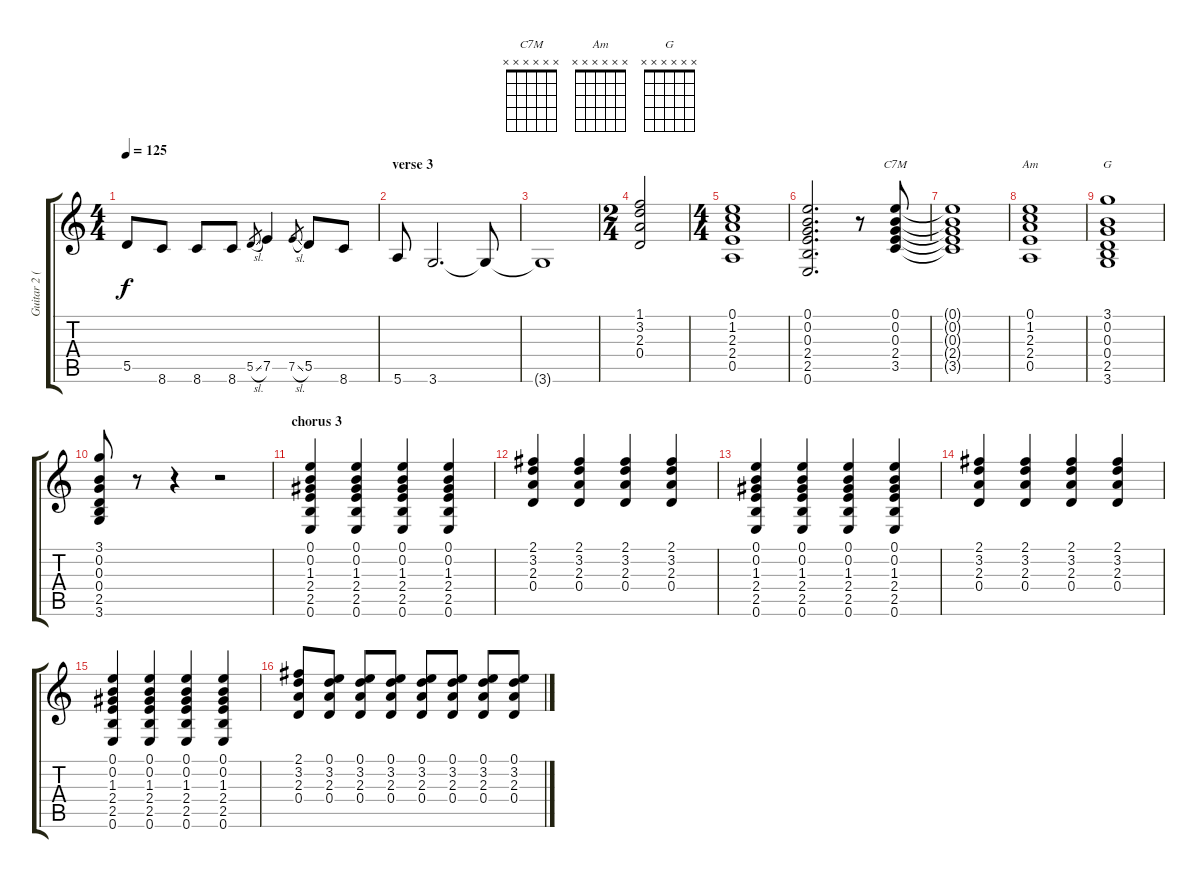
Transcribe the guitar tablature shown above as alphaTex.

\track ("Guitar 2 (Barrett)" "Guitar 2 (") {instrument electricguitarclean}
\staff {score tabs}
\tuning (E4 B3 G3 D3 A2 E2) {hide}
\chord ("C7M" x x x x x x)
\chord ("Am" x x x x x x)
\chord ("G" x x x x x x)
\ts (4 4)
\tempo 125
\clef g2
\ks c
5.5.8{dy f} 8.6.8 8.6.8 8.6.8 5.5{sl}.8{gr} 7.5.4 7.5{sl}.8{gr} 5.5.8 8.6.8 |
\section ("" "verse 3")
5.6.8 3.6.2{d} 3.6{t}.8 |
3.6{t}.1 |
\ts (2 4)
(1.1 3.2 2.3 0.4).2 |
\ts (4 4)
(0.1 1.2 2.3 2.4 0.5).1 |
(0.1 0.2 0.3 2.4 2.5 0.6).2{d} r.8 (0.1 0.2 0.3 2.4 3.5).8{ch "C7M"} |
(0.1{t} 0.2{t} 0.3{t} 2.4{t} 3.5{t}).1 |
(0.1 1.2 2.3 2.4 0.5).1{ch "Am"} |
(3.1 0.2 0.3 0.4 2.5 3.6).1{ch "G"} |
(3.1 0.2 0.3 0.4 2.5 3.6).8 r.8 r.4 r.2 |
\section ("" "chorus 3")
(0.1 0.2 1.3 2.4 2.5 0.6).4 (0.1 0.2 1.3 2.4 2.5 0.6).4 (0.1 0.2 1.3 2.4 2.5 0.6).4 (0.1 0.2 1.3 2.4 2.5 0.6).4 |
(2.1 3.2 2.3 0.4).4 (2.1 3.2 2.3 0.4).4 (2.1 3.2 2.3 0.4).4 (2.1 3.2 2.3 0.4).4 |
(0.1 0.2 1.3 2.4 2.5 0.6).4 (0.1 0.2 1.3 2.4 2.5 0.6).4 (0.1 0.2 1.3 2.4 2.5 0.6).4 (0.1 0.2 1.3 2.4 2.5 0.6).4 |
(2.1 3.2 2.3 0.4).4 (2.1 3.2 2.3 0.4).4 (2.1 3.2 2.3 0.4).4 (2.1 3.2 2.3 0.4).4 |
(0.1 0.2 1.3 2.4 2.5 0.6).4 (0.1 0.2 1.3 2.4 2.5 0.6).4 (0.1 0.2 1.3 2.4 2.5 0.6).4 (0.1 0.2 1.3 2.4 2.5 0.6).4 |
(2.1 3.2 2.3 0.4).8 (0.1 3.2 2.3 0.4).8 (0.1 3.2 2.3 0.4).8 (0.1 3.2 2.3 0.4).8 (0.1 3.2 2.3 0.4).8 (0.1 3.2 2.3 0.4).8 (0.1 3.2 2.3 0.4).8 (0.1 3.2 2.3 0.4).8
